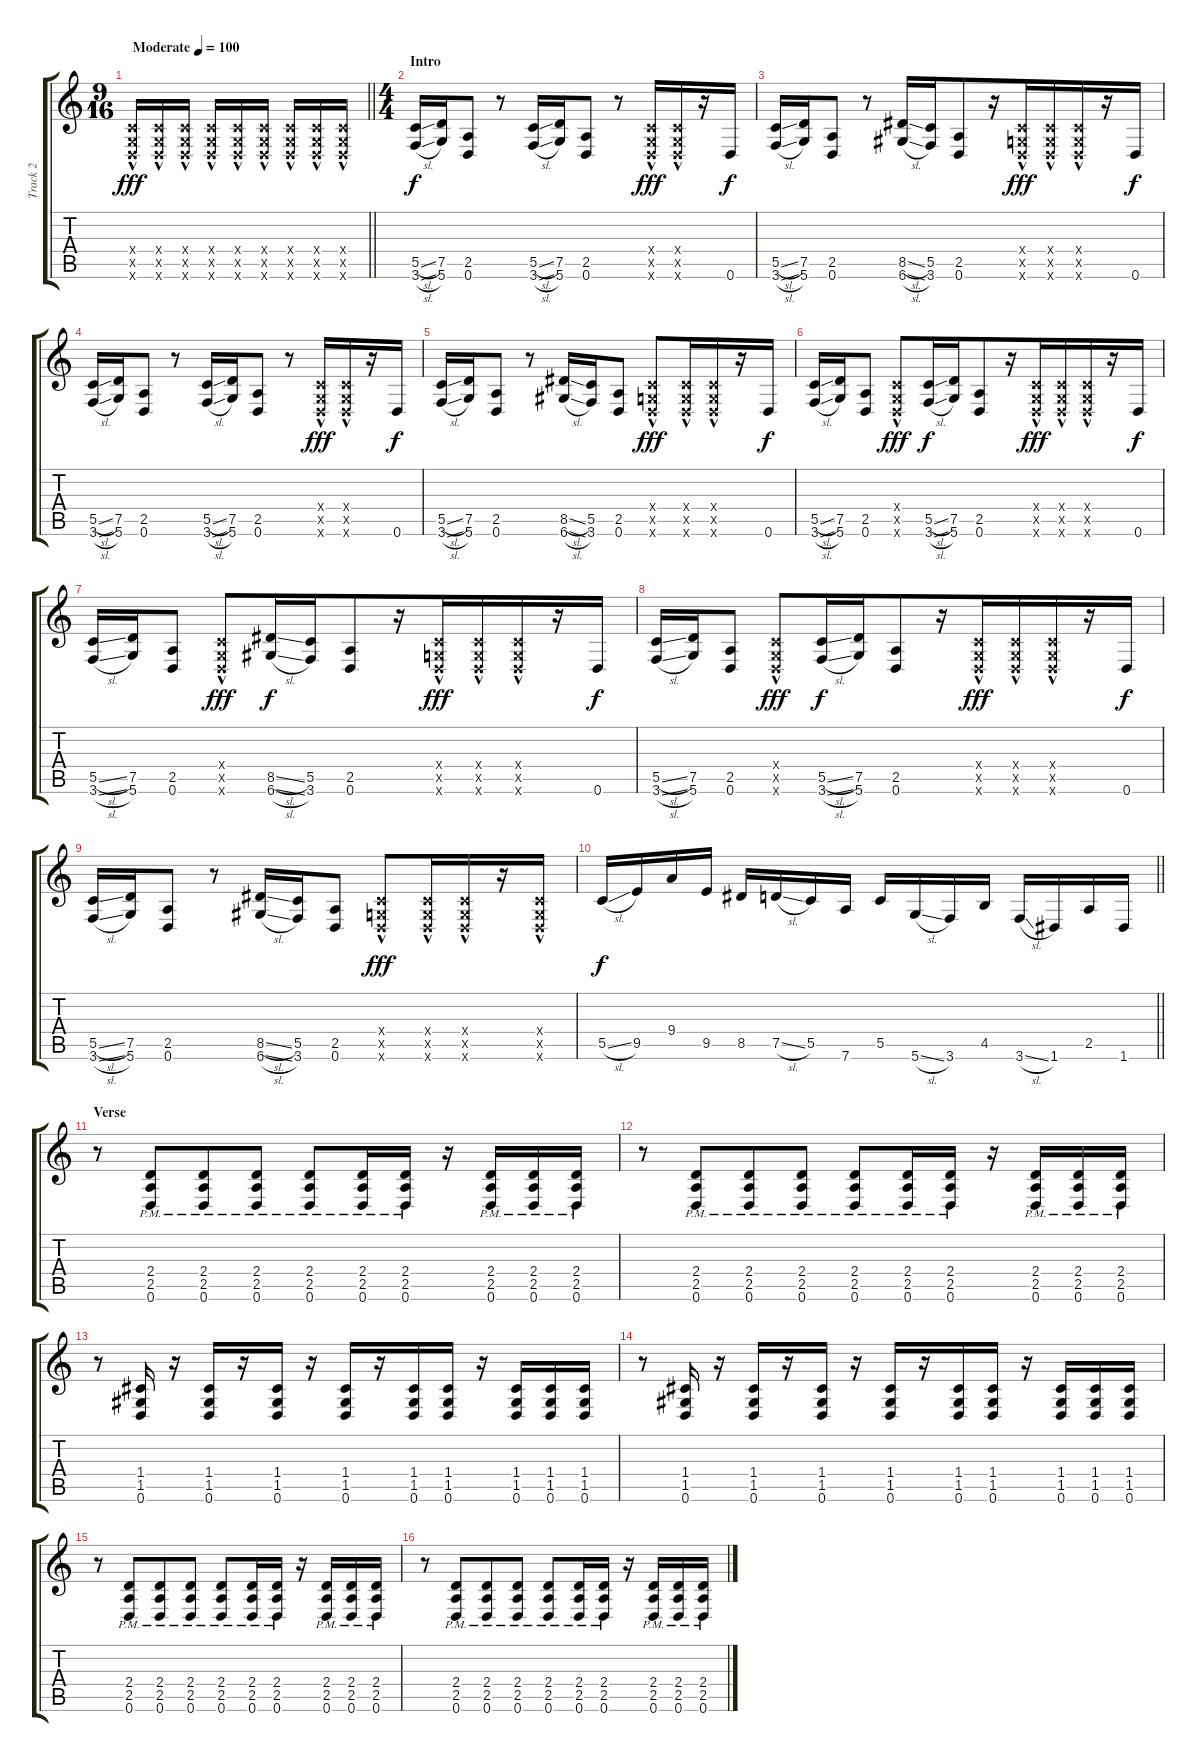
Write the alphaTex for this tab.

\track ("Track 2" "Track 2") {instrument distortionguitar}
\staff {score tabs}
\tuning (D4 A3 F3 C3 G2 D2) {hide}
\ts (9 16)
\tempo (100 "Moderate")
\clef g2
\barLineRight lightlight
\ks c
(0.4{hac x} 0.5{hac x} 0.6{hac x}).16{dy fff instrument distortionguitar} (0.4{hac x} 0.5{hac x} 0.6{hac x}).16 (0.4{hac x} 0.5{hac x} 0.6{hac x}).16 (0.4{hac x} 0.5{hac x} 0.6{hac x}).16 (0.4{hac x} 0.5{hac x} 0.6{hac x}).16 (0.4{hac x} 0.5{hac x} 0.6{hac x}).16 (0.4{hac x} 0.5{hac x} 0.6{hac x}).16 (0.4{hac x} 0.5{hac x} 0.6{hac x}).16 (0.4{hac x} 0.5{hac x} 0.6{hac x}).16 |
\ts (4 4)
\section ("" "Intro")
(5.5{sl} 3.6{sl}).16{dy f} (7.5 5.6).16 (2.5 0.6).8 r.8 (5.5{sl} 3.6{sl}).16 (7.5 5.6).16{beam merge} (2.5 0.6).8 r.8 (0.4{hac x} 0.5{hac x} 0.6{hac x}).16{dy fff} (0.4{hac x} 0.5{hac x} 0.6{hac x}).16 r.16 0.6.16{dy f} |
(5.5{sl} 3.6{sl}).16 (7.5 5.6).16 (2.5 0.6).8 r.8 (8.5{sl} 6.6{sl}).16 (5.5 3.6).16{beam merge} (2.5 0.6).8 r.16 (0.4{hac x} 0.5{hac x} 0.6{hac x}).16{dy fff beam merge} (0.4{hac x} 0.5{hac x} 0.6{hac x}).16 (0.4{hac x} 0.5{hac x} 0.6{hac x}).16 r.16 0.6.16{dy f} |
(5.5{sl} 3.6{sl}).16 (7.5 5.6).16 (2.5 0.6).8 r.8 (5.5{sl} 3.6{sl}).16 (7.5 5.6).16{beam merge} (2.5 0.6).8 r.8 (0.4{hac x} 0.5{hac x} 0.6{hac x}).16{dy fff} (0.4{hac x} 0.5{hac x} 0.6{hac x}).16 r.16 0.6.16{dy f} |
(5.5{sl} 3.6{sl}).16 (7.5 5.6).16 (2.5 0.6).8 r.8 (8.5{sl} 6.6{sl}).16 (5.5 3.6).16{beam merge} (2.5 0.6).8{beam split} (0.4{hac x} 0.5{hac x} 0.6{hac x}).8{dy fff beam merge} (0.4{hac x} 0.5{hac x} 0.6{hac x}).16 (0.4{hac x} 0.5{hac x} 0.6{hac x}).16 r.16 0.6.16{dy f} |
(5.5{sl} 3.6{sl}).16 (7.5 5.6).16 (2.5 0.6).8 (0.4{hac x} 0.5{hac x} 0.6{hac x}).8{dy fff} (5.5{sl} 3.6{sl}).16{dy f} (7.5 5.6).16{beam merge} (2.5 0.6).8 r.16 (0.4{hac x} 0.5{hac x} 0.6{hac x}).16{dy fff beam merge} (0.4{hac x} 0.5{hac x} 0.6{hac x}).16 (0.4{hac x} 0.5{hac x} 0.6{hac x}).16 r.16 0.6.16{dy f} |
(5.5{sl} 3.6{sl}).16 (7.5 5.6).16 (2.5 0.6).8 (0.4{hac x} 0.5{hac x} 0.6{hac x}).8{dy fff} (8.5{sl} 6.6{sl}).16{dy f} (5.5 3.6).16{beam merge} (2.5 0.6).8 r.16{beam merge} (0.4{hac x} 0.5{hac x} 0.6{hac x}).16{dy fff beam merge} (0.4{hac x} 0.5{hac x} 0.6{hac x}).16 (0.4{hac x} 0.5{hac x} 0.6{hac x}).16 r.16 0.6.16{dy f} |
(5.5{sl} 3.6{sl}).16 (7.5 5.6).16 (2.5 0.6).8 (0.4{hac x} 0.5{hac x} 0.6{hac x}).8{dy fff} (5.5{sl} 3.6{sl}).16{dy f} (7.5 5.6).16{beam merge} (2.5 0.6).8 r.16 (0.4{hac x} 0.5{hac x} 0.6{hac x}).16{dy fff beam merge} (0.4{hac x} 0.5{hac x} 0.6{hac x}).16 (0.4{hac x} 0.5{hac x} 0.6{hac x}).16 r.16 0.6.16{dy f} |
(5.5{sl} 3.6{sl}).16 (7.5 5.6).16 (2.5 0.6).8 r.8 (8.5{sl} 6.6{sl}).16 (5.5 3.6).16{beam merge} (2.5 0.6).8{beam split} (0.4{hac x} 0.5{hac x} 0.6{hac x}).8{dy fff beam merge} (0.4{hac x} 0.5{hac x} 0.6{hac x}).16 (0.4{hac x} 0.5{hac x} 0.6{hac x}).16 r.16 (0.4{hac x} 0.5{hac x} 0.6{hac x}).16 |
\barLineRight lightlight
5.5{sl}.16{dy f} 9.5.16 9.4.16 9.5.16 8.5.16 7.5{sl}.16 5.5.16 7.6.16 5.5.16 5.6{sl}.16 3.6.16 4.5.16 3.6{sl}.16 1.6.16 2.5.16 1.6.16 |
\section ("" "Verse")
r.8 (2.4{pm} 2.5{pm} 0.6{pm}).8{beam merge} (2.4{pm} 2.5{pm} 0.6{pm}).8 (2.4{pm} 2.5{pm} 0.6{pm}).8 (2.4{pm} 2.5{pm} 0.6{pm}).8 (2.4{pm} 2.5{pm} 0.6{pm}).16 (2.4{pm} 2.5{pm} 0.6{pm}).16 r.16 (2.4{pm} 2.5{pm} 0.6{pm}).16 (2.4{pm} 2.5{pm} 0.6{pm}).16 (2.4{pm} 2.5{pm} 0.6{pm}).16 |
r.8 (2.4{pm} 2.5{pm} 0.6{pm}).8{beam merge} (2.4{pm} 2.5{pm} 0.6{pm}).8 (2.4{pm} 2.5{pm} 0.6{pm}).8 (2.4{pm} 2.5{pm} 0.6{pm}).8 (2.4{pm} 2.5{pm} 0.6{pm}).16 (2.4{pm} 2.5{pm} 0.6{pm}).16 r.16 (2.4{pm} 2.5{pm} 0.6{pm}).16 (2.4{pm} 2.5{pm} 0.6{pm}).16 (2.4{pm} 2.5{pm} 0.6{pm}).16 |
r.8 (1.4 1.5 0.6).16 r.16 (1.4 1.5 0.6).16 r.16 (1.4 1.5 0.6).16 r.16 (1.4 1.5 0.6).16 r.16 (1.4 1.5 0.6).16 (1.4 1.5 0.6).16 r.16 (1.4 1.5 0.6).16 (1.4 1.5 0.6).16 (1.4 1.5 0.6).16 |
r.8 (1.4 1.5 0.6).16 r.16 (1.4 1.5 0.6).16 r.16 (1.4 1.5 0.6).16 r.16 (1.4 1.5 0.6).16 r.16 (1.4 1.5 0.6).16 (1.4 1.5 0.6).16 r.16 (1.4 1.5 0.6).16 (1.4 1.5 0.6).16 (1.4 1.5 0.6).16 |
r.8 (2.4{pm} 2.5{pm} 0.6{pm}).8{beam merge} (2.4{pm} 2.5{pm} 0.6{pm}).8 (2.4{pm} 2.5{pm} 0.6{pm}).8 (2.4{pm} 2.5{pm} 0.6{pm}).8 (2.4{pm} 2.5{pm} 0.6{pm}).16 (2.4{pm} 2.5{pm} 0.6{pm}).16 r.16 (2.4{pm} 2.5{pm} 0.6{pm}).16 (2.4{pm} 2.5{pm} 0.6{pm}).16 (2.4{pm} 2.5{pm} 0.6{pm}).16 |
r.8 (2.4{pm} 2.5{pm} 0.6{pm}).8{beam merge} (2.4{pm} 2.5{pm} 0.6{pm}).8 (2.4{pm} 2.5{pm} 0.6{pm}).8 (2.4{pm} 2.5{pm} 0.6{pm}).8 (2.4{pm} 2.5{pm} 0.6{pm}).16 (2.4{pm} 2.5{pm} 0.6{pm}).16 r.16 (2.4{pm} 2.5{pm} 0.6{pm}).16 (2.4{pm} 2.5{pm} 0.6{pm}).16 (2.4{pm} 2.5{pm} 0.6{pm}).16
